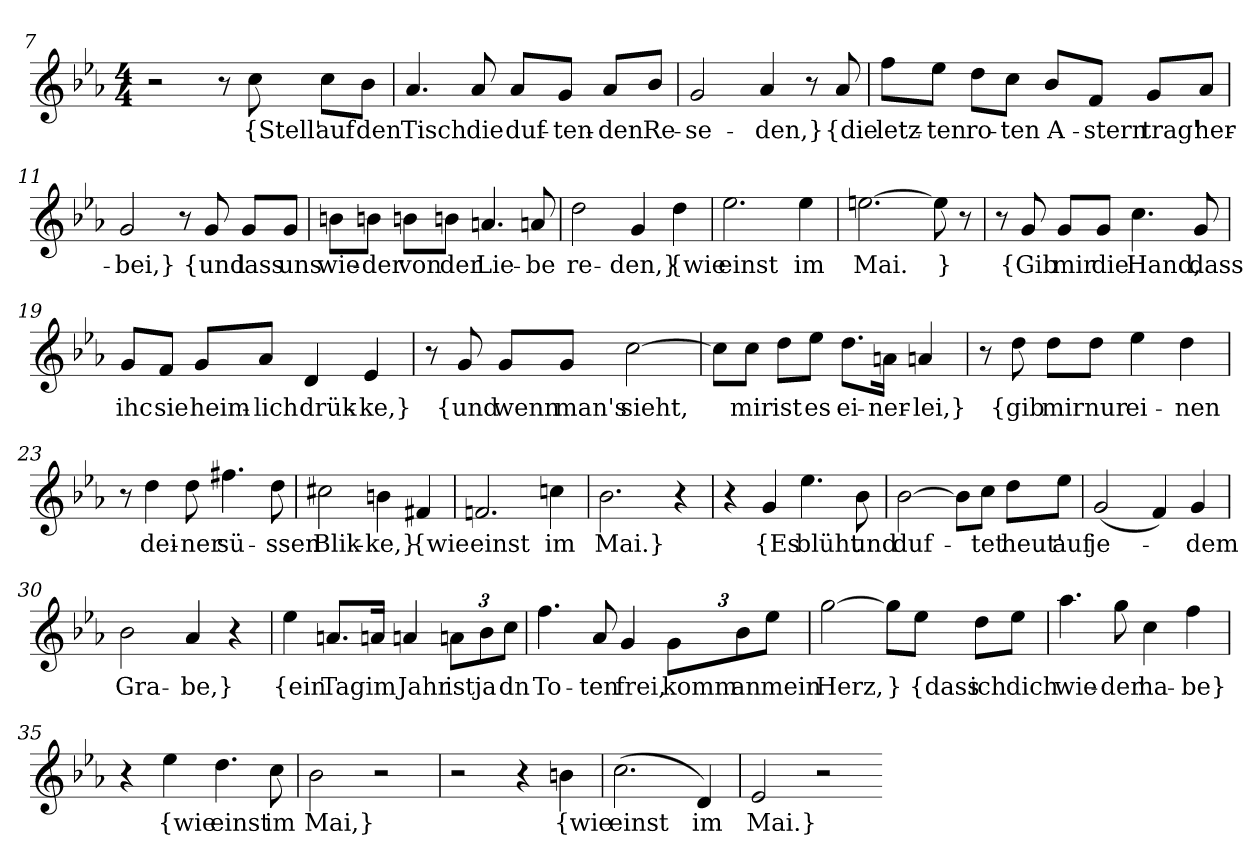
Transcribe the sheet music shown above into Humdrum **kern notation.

**kern	**text
*part1	*part1
*staff1	*staff1
*clefG2	*
*k[b-e-a-]	*
*M4/4	*
=7	=7
2r	.
8r	.
8cc	{Stell'
8cc\L	auf
8b-\J	den
=8	=8
4.a-	Tisch
8a-	die
8a-/L	duf-
8g/J	-ten-
8a-/L	-den
8b-/J	Re-
=9	=9
2g	-se-
4a-	-den,}
8r	.
8a-	{die
=10	=10
8ff\L	letz-
8ee-\J	-ten
8dd\L	ro-
8cc\J	-ten
8b-/L	A-
8f/J	-stern
8g/L	trag'
8a-/J	her-
=11	=11
2g	-bei,}
8r	.
8g	{und
8g/L	lass
8g/J	uns
=12	=12
8bn\L	wie-
8bn\J	-der
8bn\L	von
8bn\J	der
4.an	Lie-
8an	-be
=13	=13
2dd	re-
4g	-den,}
4dd	{wie
=14	=14
2.ee-	einst
4ee-	im
=15	=15
[2.een	Mai.
8een]	}
8r	.
=18	=18
8r	.
8g	{Gib
8g/L	mir
8g/J	die
4.cc	Hand,
8g	dass
=19	=19
8g/L	ihc
8f/J	sie
8g/L	heim-
8a-/J	-lich
4d	drük-
4e-	-ke,}
=20	=20
8r	.
8g	{und
8g/L	wenn
8g/J	man's
[2cc	sieht,
=21	=21
8cc\L]	.
8cc\J	mir
8dd\L	ist
8ee-\J	es
8.dd\L	ei-
16an\Jk	-ner-
4an	-lei,}
=22	=22
8r	.
8dd	{gib
8dd\L	mir
8dd\J	nur
4ee-	ei-
4dd	-nen
=23	=23
8r	.
4dd	dei-
8dd	-ner
4.ff#X	sü-
8dd	-ssen
=24	=24
2cc#X	Blik-
4bn	-ke,}
4f#X	{wie
=25	=25
2.fn	einst
4ccn	im
=26	=26
2.b-	Mai.}
4r	.
=27	=27
4r	.
4g	{Es
4.ee-	blüht
8b-	und
=28	=28
[2b-	duf-
8b-\L]	.
8cc\J	-tet
8dd\L	heut'
8ee-\J	auf
=29	=29
(2g	je-
4f)	.
4g	-dem
=30	=30
2b-	Gra-
4a-	-be,}
4r	.
=31	=31
4ee-	{ein
8.an/L	Tag
16an/Jk	im
4an	Jahr
12an\L	ist
12b-\	ja
12cc\J	dn
=32	=32
4.ff	To-
8a-	-ten
4g	frei,
12g\L	komm
12b-\	an
12ee-\J	mein
=33	=33
[2gg	Herz,
8gg\L]	}
8ee-\J	{dass
8dd\L	ich
8ee-\J	dich
=34	=34
4.aa-	wie-
8gg	-der
4cc	ha-
4ff	-be}
=35	=35
4r	.
4ee-	{wie
4.dd	einst
8cc	im
=36	=36
2b-	Mai,}
2r	.
=38	=38
2r	.
4r	.
4bn	{wie
=39	=39
(2.cc	einst
4d)	im
=40	=40
2e-	Mai.}
2r	.
=-	=-
*-	*-
